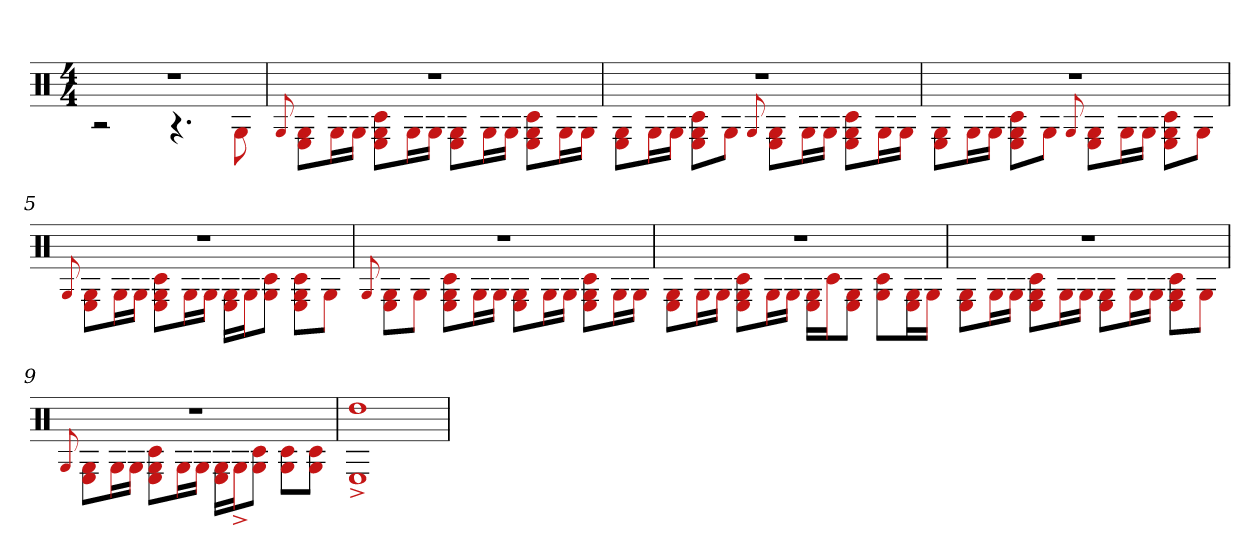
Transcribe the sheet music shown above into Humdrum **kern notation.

**kern
*part1
*staff1
*clefX
*k[]
*M4/4
=1
*^
1r	2r
.	4.r
.	8G
=2	=2
.	8qqG
1r	8G 8EL
.	16GL
.	16GJJ
.	8E 8c# 8GL
.	16GL
.	16GJJ
.	8E 8GL
.	16GL
.	16GJJ
.	8c# 8G 8EL
.	16GL
.	16GJJ
=3	=3
1r	8E 8GL
.	16GL
.	16GJJ
.	8E 8G 8c#L
.	8GJ
.	8qqG
.	8E 8GL
.	16GL
.	16GJJ
.	8E 8c# 8GL
.	16GL
.	16GJJ
=4	=4
1r	8E 8GL
.	16GL
.	16GJJ
.	8c# 8G 8EL
.	8GJ
.	8qqG
.	8E 8GL
.	16GL
.	16GJJ
.	8G 8c# 8EL
.	8GJ
=5	=5
.	8qqG
1r	8E 8GL
.	16GL
.	16GJJ
.	8c# 8E 8GL
.	16GL
.	16GJJ
.	16E 16GLL
.	16GJ
.	8G 8c#J
.	8c# 8G 8EL
.	8GJ
=6	=6
.	8qqG
1r	8E 8GL
.	8GJ
.	8E 8G 8c#L
.	16GL
.	16GJJ
.	8G 8EL
.	16GL
.	16GJJ
.	8c# 8G 8EL
.	16GL
.	16GJJ
=7	=7
1r	8E 8GL
.	16GL
.	16GJJ
.	8E 8c# 8GL
.	16GL
.	16GJJ
.	16E 16GLL
.	16c#J
.	8G 8EJ
.	8c# 8GL
.	16E 16GL
.	16GJJ
=8	=8
1r	8E 8GL
.	16GL
.	16GJJ
.	8E 8G 8c#L
.	16GL
.	16GJJ
.	8E 8GL
.	16GL
.	16GJJ
.	8E 8c# 8GL
.	8GJ
=9	=9
.	8qqG
1r	8E 8GL
.	16GL
.	16GJJ
.	8E 8G 8c#L
.	16GL
.	16GJJ
.	16E 16GLL
.	16G^J
.	8G 8c#J
.	8c# 8GL
.	8c# 8GJ
=10	=10
1dd	1E^
*v	*v
=
*-
